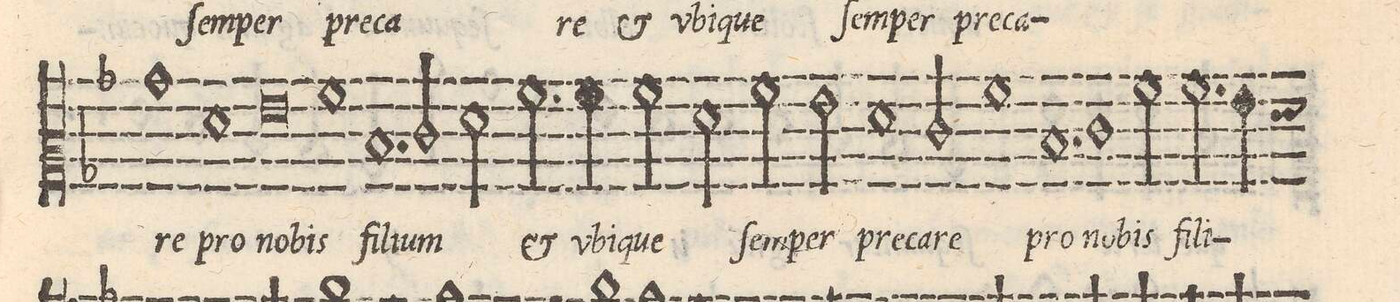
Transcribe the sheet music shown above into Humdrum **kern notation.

**kern	**text
*I"ALTVS	*
*clefC2	*
*k[b-]	*
*met(C)	*
*M2/1	*
=38-	=38-
1b-	-re
1f	pro
=39-	=39-
0g	no-
=40-	=40-
1a	-bis
1.d	fi-
=41-	=41-
2eny/	-li-
2f\	-um
2.a\	et
=42-	=42-
4a\	v-
2a\	-bi-
2f\	-que
2a\	ſem-
=43-	=43-
2g\	-per
1f\	pre-
2e/	-ca-
=44-	=44-
1a	-re
1.d	pro
=45-	=45-
1e\	no-
2a\	-bis
=46-	=46-
2.a\	fi-
4g\	-li-
*custos:f	*
*-	*-
